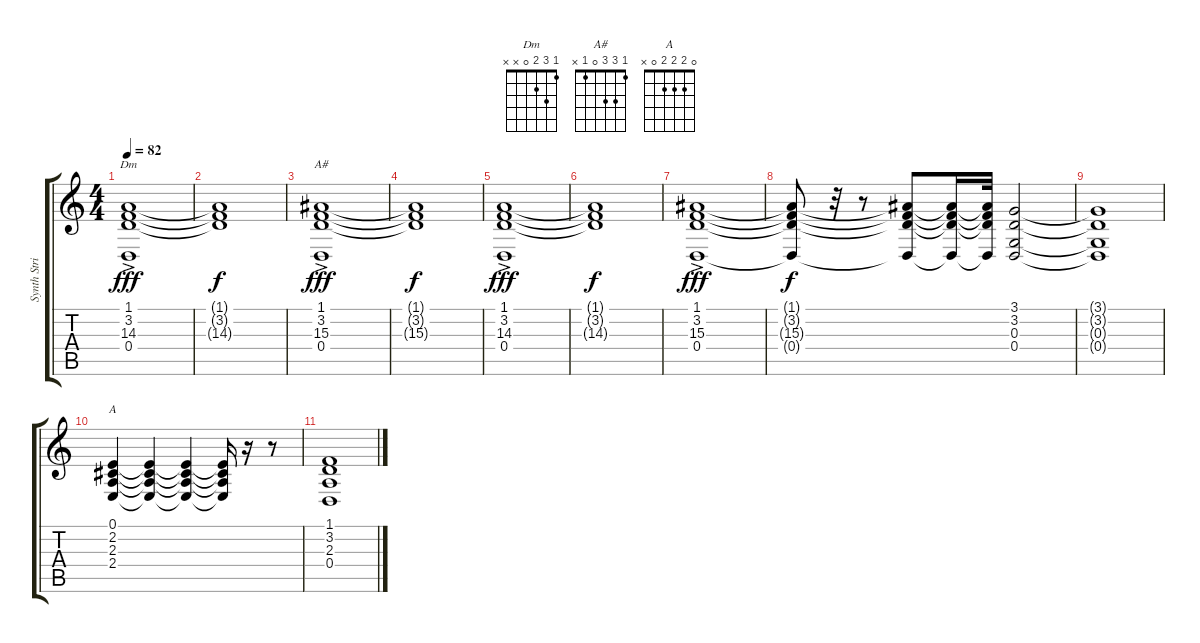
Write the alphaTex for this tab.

\track ("Synth Strings" "Synth Stri") {instrument synthstrings1}
\staff {score tabs}
\tuning (E4 B3 G3 D3 A2 E2) {hide}
\chord ("Dm" 1 3 2 0 x x)
\chord ("A#" 1 3 3 0 1 x)
\chord ("A" 0 2 2 2 0 x)
\ts (4 4)
\tempo 82
\clef g2
\ks c
(1.1 3.2 14.3{ac} 0.4).1{ch "Dm" dy fff} |
(1.1{t} 3.2{t} 14.3{t}).1{dy f} |
(1.1 3.2 15.3{ac} 0.4).1{ch "A#" dy fff} |
(1.1{t} 3.2{t} 15.3{t}).1{dy f} |
(1.1 3.2 14.3{ac} 0.4).1{dy fff} |
(1.1{t} 3.2{t} 14.3{t}).1{dy f} |
(1.1 3.2 15.3{ac} 0.4).1{dy fff} |
(1.1{t} 3.2{t} 15.3{t} 0.4{t}).8{dy f} r.32 r.8 (1.1{t} 3.2{t} 15.3{t} 0.4{t}).8 (1.1{t} 3.2{t} 15.3{t} 0.4{t}).16 (1.1{t} 3.2{t} 15.3{t} 0.4{t}).32 (3.1 3.2 0.3 0.4).2 |
(3.1{t} 3.2{t} 0.3{t} 0.4{t}).1 |
(0.1 2.2 2.3 2.4).4{ch "A"} (0.1{t} 2.2{t} 2.3{t} 2.4{t}).4 (0.1{t} 2.2{t} 2.3{t} 2.4{t}).4 (0.1{t} 2.2{t} 2.3{t} 2.4{t}).16 r.16 r.8 |
(1.1 3.2 2.3 0.4).1
